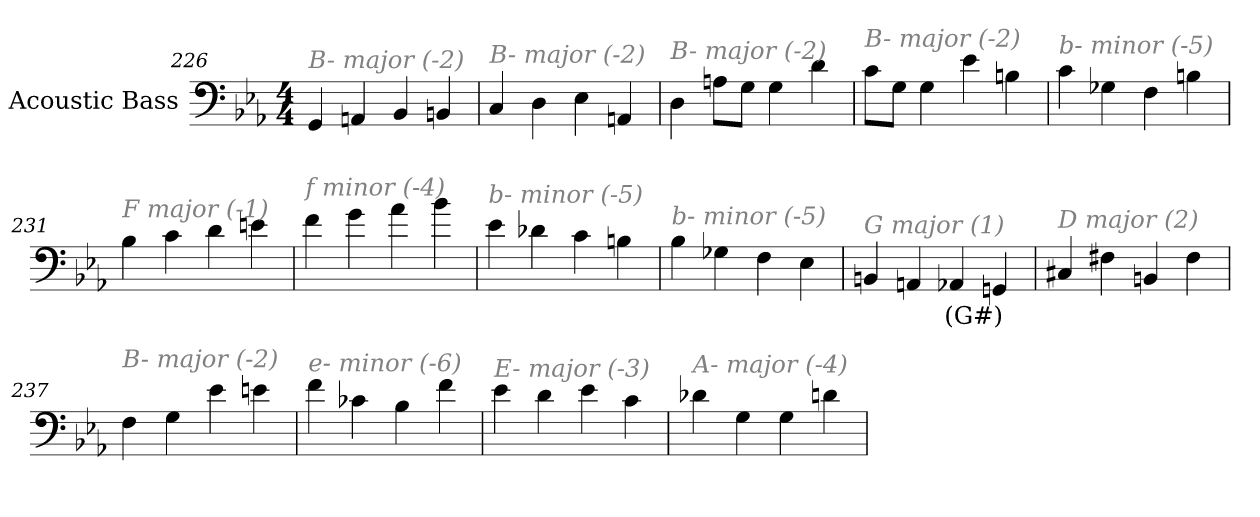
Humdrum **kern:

**kern	**text
*part1	*part1
*staff1	*staff1
*I"Acoustic Bass	*
*clefF4	*
*ITrd7c12	*
*k[b-e-a-]	*
*E-:	*
*M4/4	*
=226	=226
!LO:TX:i:color=#808080:t=B- major (-2)	!
4GGG	.
4AAAn	.
4BBB-	.
4BBBn	.
=227	=227
!LO:TX:i:color=#808080:t=B- major (-2)	!
4CC	.
4DD	.
4EE-	.
4AAAn	.
=228	=228
!LO:TX:i:color=#808080:t=B- major (-2)	!
4DD	.
8AAnL	.
8GGJ	.
4GG	.
4D	.
=229	=229
!LO:TX:i:color=#808080:t=B- major (-2)	!
8CL	.
8GGJ	.
4GG	.
4E-	.
4BBn	.
=230	=230
!LO:TX:i:color=#808080:t=b- minor (-5)	!
4C	.
4GG-X	.
4FF	.
4BBn	.
=231	=231
!LO:TX:i:color=#808080:t=F major (-1)	!
4BB-	.
4C	.
4D	.
4En	.
=232	=232
!LO:TX:i:color=#808080:t=f minor (-4)	!
4F	.
4G	.
4A-	.
4B-	.
=233	=233
!LO:TX:i:color=#808080:t=b- minor (-5)	!
4E-	.
4D-X	.
4C	.
4BBn	.
=234	=234
!LO:TX:i:color=#808080:t=b- minor (-5)	!
4BB-	.
4GG-X	.
4FF	.
4EE-	.
=235	=235
!LO:TX:i:color=#808080:t=G major (1)	!
4BBBn	.
4AAAn	.
4AAA-Xi	(G#)
4GGGn	.
=236	=236
!LO:TX:i:color=#808080:t=D major (2)	!
4CC#X	.
4FF#X	.
4BBBn	.
4FF#	.
=237	=237
!LO:TX:i:color=#808080:t=B- major (-2)	!
4FF	.
4GG	.
4E-	.
4En	.
=238	=238
!LO:TX:i:color=#808080:t=e- minor (-6)	!
4F	.
4C-X	.
4BB-	.
4F	.
=239	=239
!LO:TX:i:color=#808080:t=E- major (-3)	!
4E-	.
4D	.
4E-	.
4C	.
=240	=240
!LO:TX:i:color=#808080:t=A- major (-4)	!
4D-X	.
4GG	.
4GG	.
4Dn	.
=	=
*-	*-
